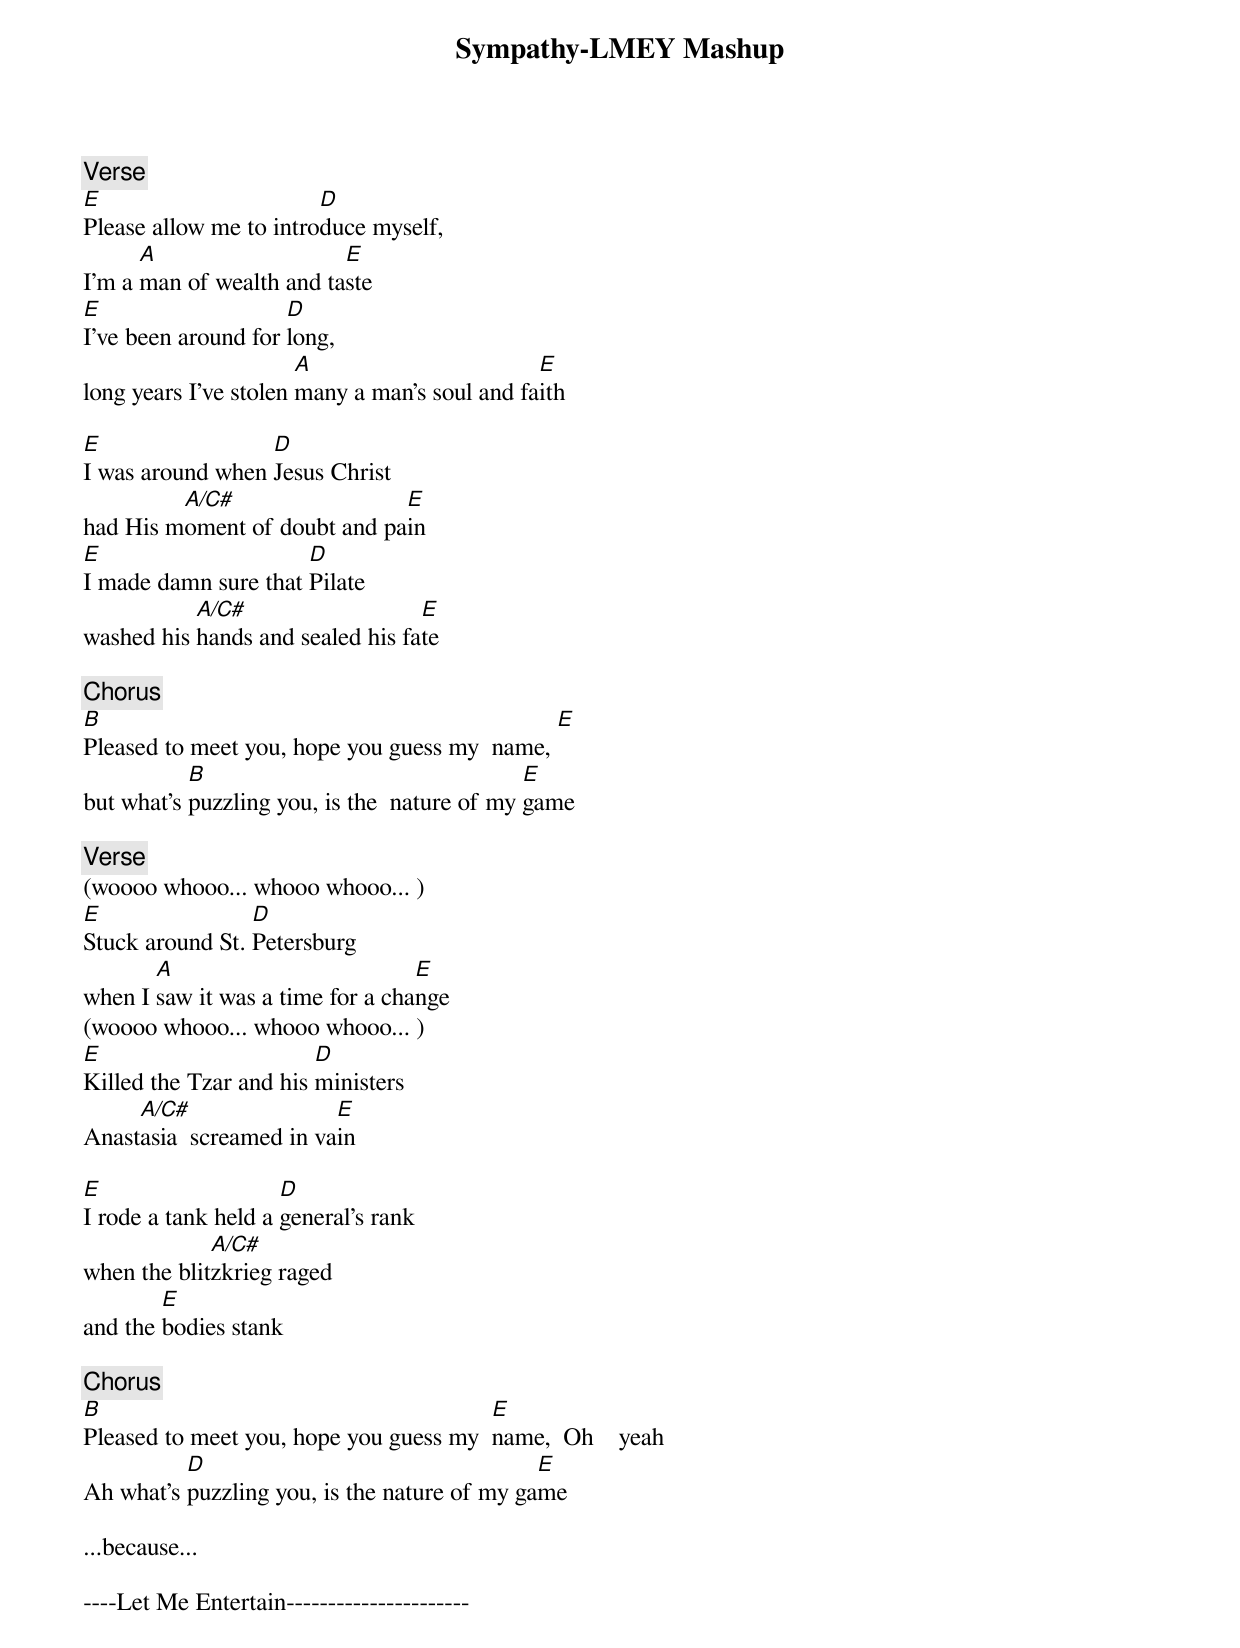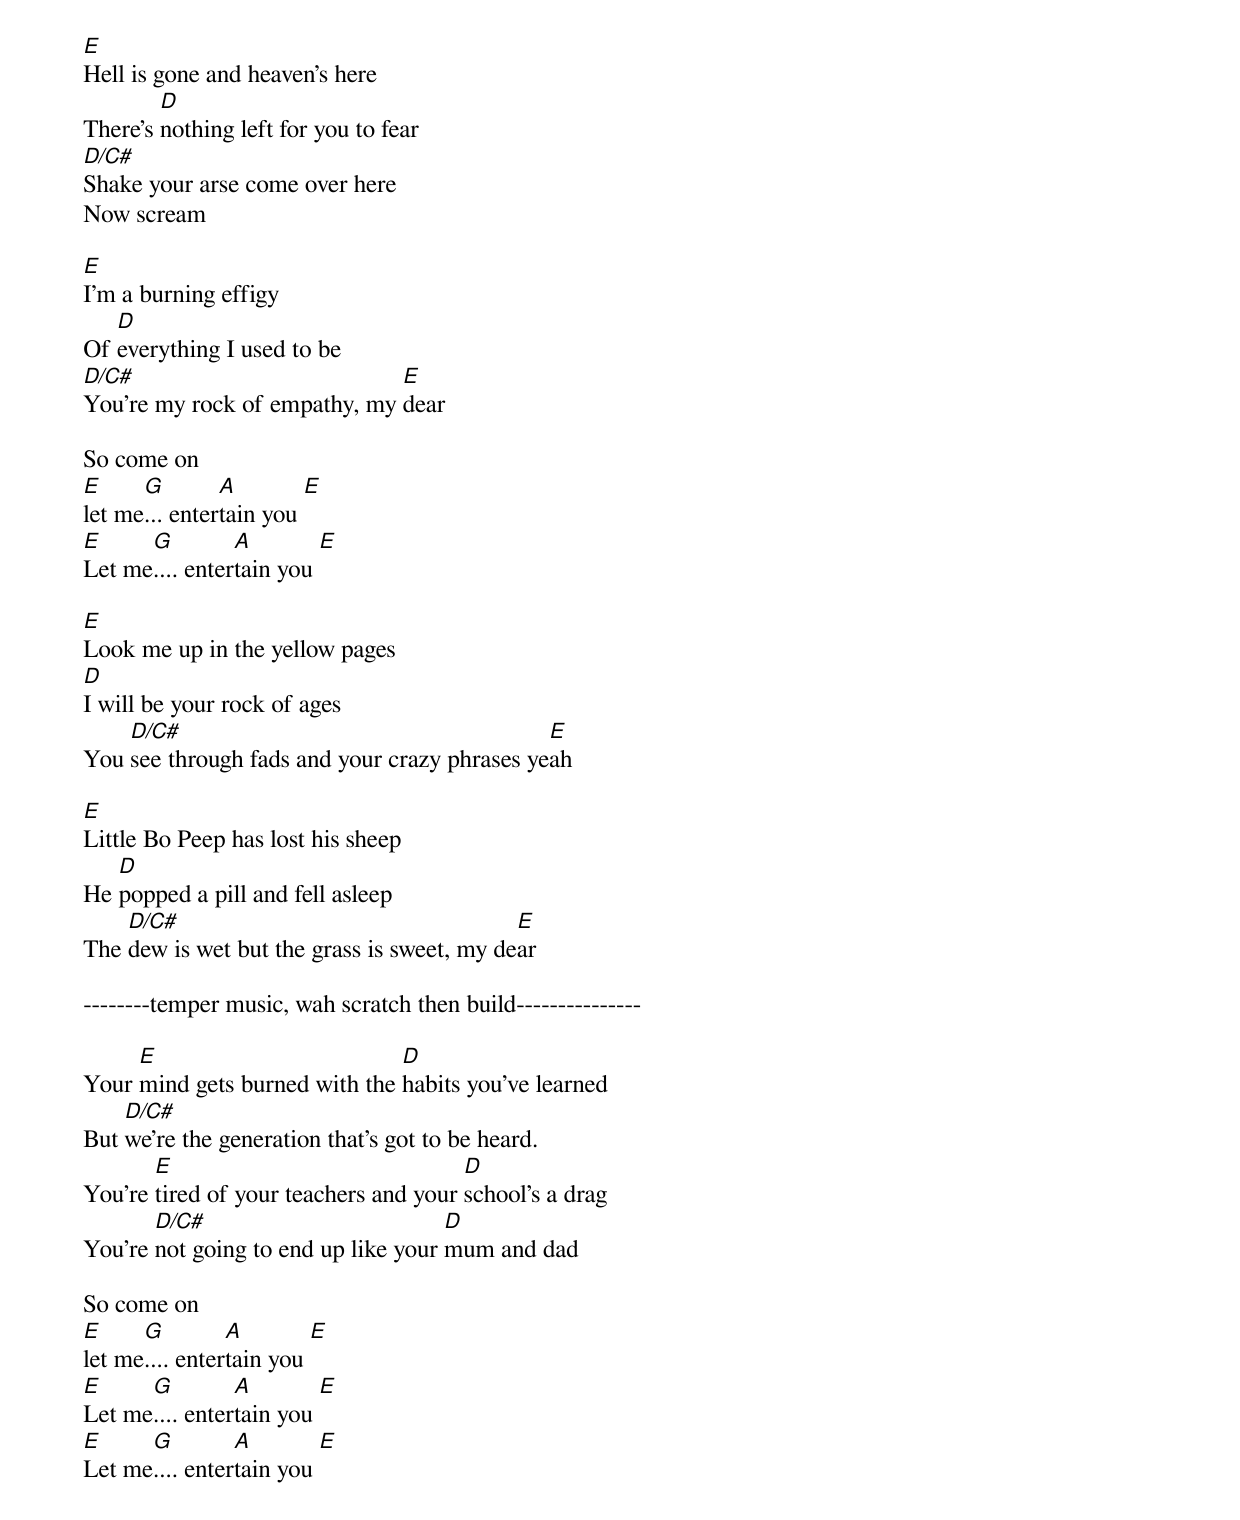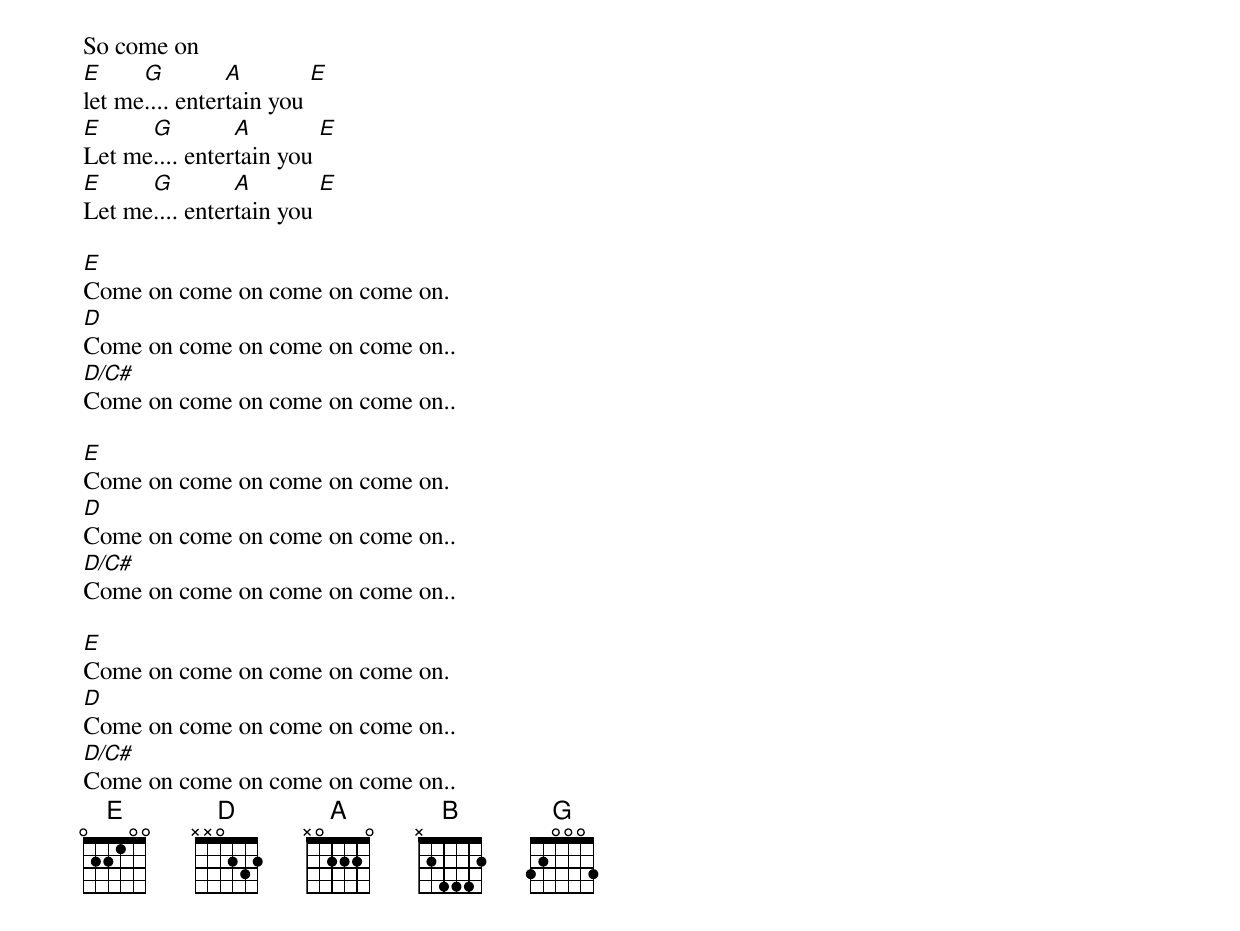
{t: Sympathy-LMEY Mashup}
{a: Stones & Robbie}

{c: Verse}
[E]Please allow me to intro[D]duce myself,
I'm a [A]man of wealth and ta[E]ste
[E]I've been around for [D]long,
long years I've stolen [A]many a man's soul and fa[E]ith

[E]I was around when [D]Jesus Christ
had His m[A/C#]oment of doubt and pa[E]in
[E]I made damn sure that [D]Pilate
washed his [A/C#]hands and sealed his fa[E]te

{c: Chorus}
[B]Pleased to meet you, hope you guess my  name, [E]
but what's [B]puzzling you, is the  nature of my [E]game

{c: Verse}
(woooo whooo... whooo whooo... )
[E]Stuck around St. [D]Petersburg
when I [A]saw it was a time for a cha[E]nge
(woooo whooo... whooo whooo... )
[E]Killed the Tzar and his [D]ministers
Anast[A/C#]asia  screamed in va[E]in

[E]I rode a tank held a [D]general's rank
when the blit[A/C#]zkrieg raged
and the [E]bodies stank

{c: Chorus}
[B]Pleased to meet you, hope you guess my  [E]name,  Oh    yeah
Ah what's [D]puzzling you, is the nature of my ga[E]me

...because...

----Let Me Entertain----------------------

[E]Hell is gone and heaven's here
There's [D]nothing left for you to fear
[D/C#]Shake your arse come over here
Now scream

[E]I'm a burning effigy
Of [D]everything I used to be
[D/C#]You're my rock of empathy, my [E]dear

So come on
[E]let me[G]... enter[A]tain you [E]
[E]Let me[G].... enter[A]tain you [E]

[E]Look me up in the yellow pages
[D]I will be your rock of ages
You [D/C#]see through fads and your crazy phrases ye[E]ah

[E]Little Bo Peep has lost his sheep
He [D]popped a pill and fell asleep
The [D/C#]dew is wet but the grass is sweet, my de[E]ar

--------temper music, wah scratch then build---------------

Your [E]mind gets burned with the [D]habits you've learned
But [D/C#]we're the generation that's got to be heard.
You're [E]tired of your teachers and your [D]school's a drag
You're [D/C#]not going to end up like your [D]mum and dad

So come on
[E]let me[G].... enter[A]tain you [E]
[E]Let me[G].... enter[A]tain you [E]
[E]Let me[G].... enter[A]tain you [E]

<GO PETE & CHUMPS SOLO over verse -- I'll call you in>

So come on
[E]let me[G].... enter[A]tain you [E]
[E]Let me[G].... enter[A]tain you [E]
[E]Let me[G].... enter[A]tain you [E]

[E]Come on come on come on come on.
[D]Come on come on come on come on..
[D/C#]Come on come on come on come on..

[E]Come on come on come on come on.
[D]Come on come on come on come on..
[D/C#]Come on come on come on come on..

[E]Come on come on come on come on.
[D]Come on come on come on come on..
[D/C#]Come on come on come on come on..
